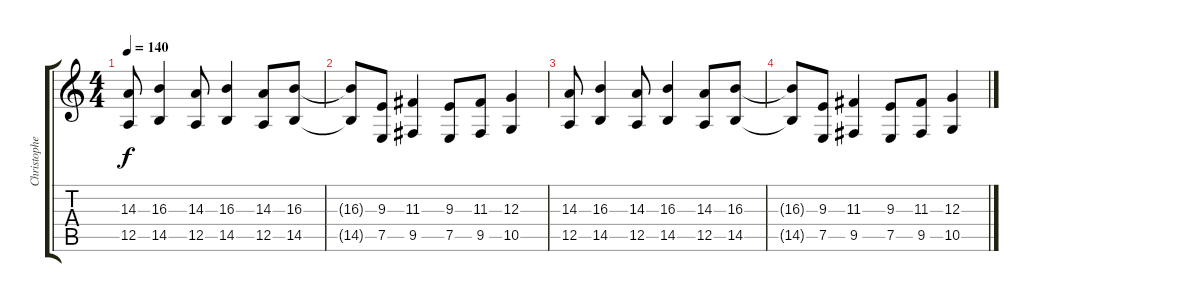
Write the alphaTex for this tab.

\track ("Christopher Lawrence " "Christophe") {instrument lead2sawtooth}
\staff {score tabs}
\tuning (E4 B3 G3 D3 A2 E2) {hide}
\ts (4 4)
\tempo 140
\clef g2
\ks c
(14.3 12.5).8{dy f} (16.3 14.5).4 (14.3 12.5).8 (16.3 14.5).4 (14.3 12.5).8 (16.3 14.5).8 |
(16.3{t} 14.5{t}).8 (9.3 7.5).8 (11.3 9.5).4 (9.3 7.5).8 (11.3 9.5).8 (12.3 10.5).4 |
(14.3 12.5).8 (16.3 14.5).4 (14.3 12.5).8 (16.3 14.5).4 (14.3 12.5).8 (16.3 14.5).8 |
(16.3{t} 14.5{t}).8 (9.3 7.5).8 (11.3 9.5).4 (9.3 7.5).8 (11.3 9.5).8 (12.3 10.5).4
